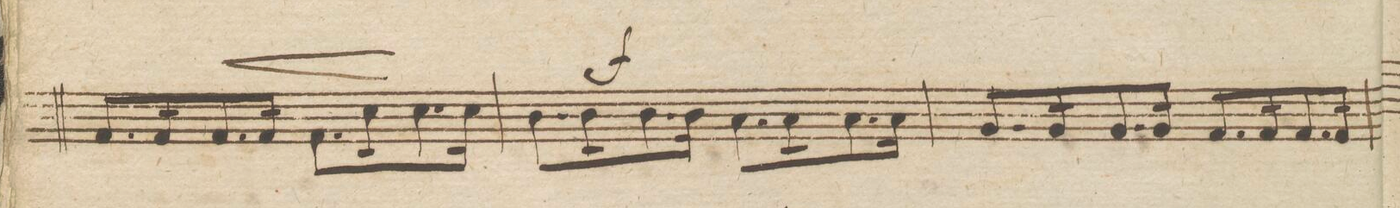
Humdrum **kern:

**kern	**dynam
*I"Viola.	*
*clefC3	*
*k[]	*
*met(c)	*
*M4/4	*
8.G/L	.
16G/K	.
8.G/	<
16G/Jk	.
8.G\L	.
16d\K	.
8.d\	.
16d\Jk	[[
=22	=22
8.c\L	f
16c\K	.
8.c\	.
16c\Jk	.
8.B\L	.
16B\K	.
8.B\	.
16B\Jk	.
=23	=23
8.A/L	.
16A/K	.
8.A/	.
16A/Jk	.
8.G/L	.
16G/K	.
8.G/	.
16G/Jk	.
=24	=24
*-	*-
